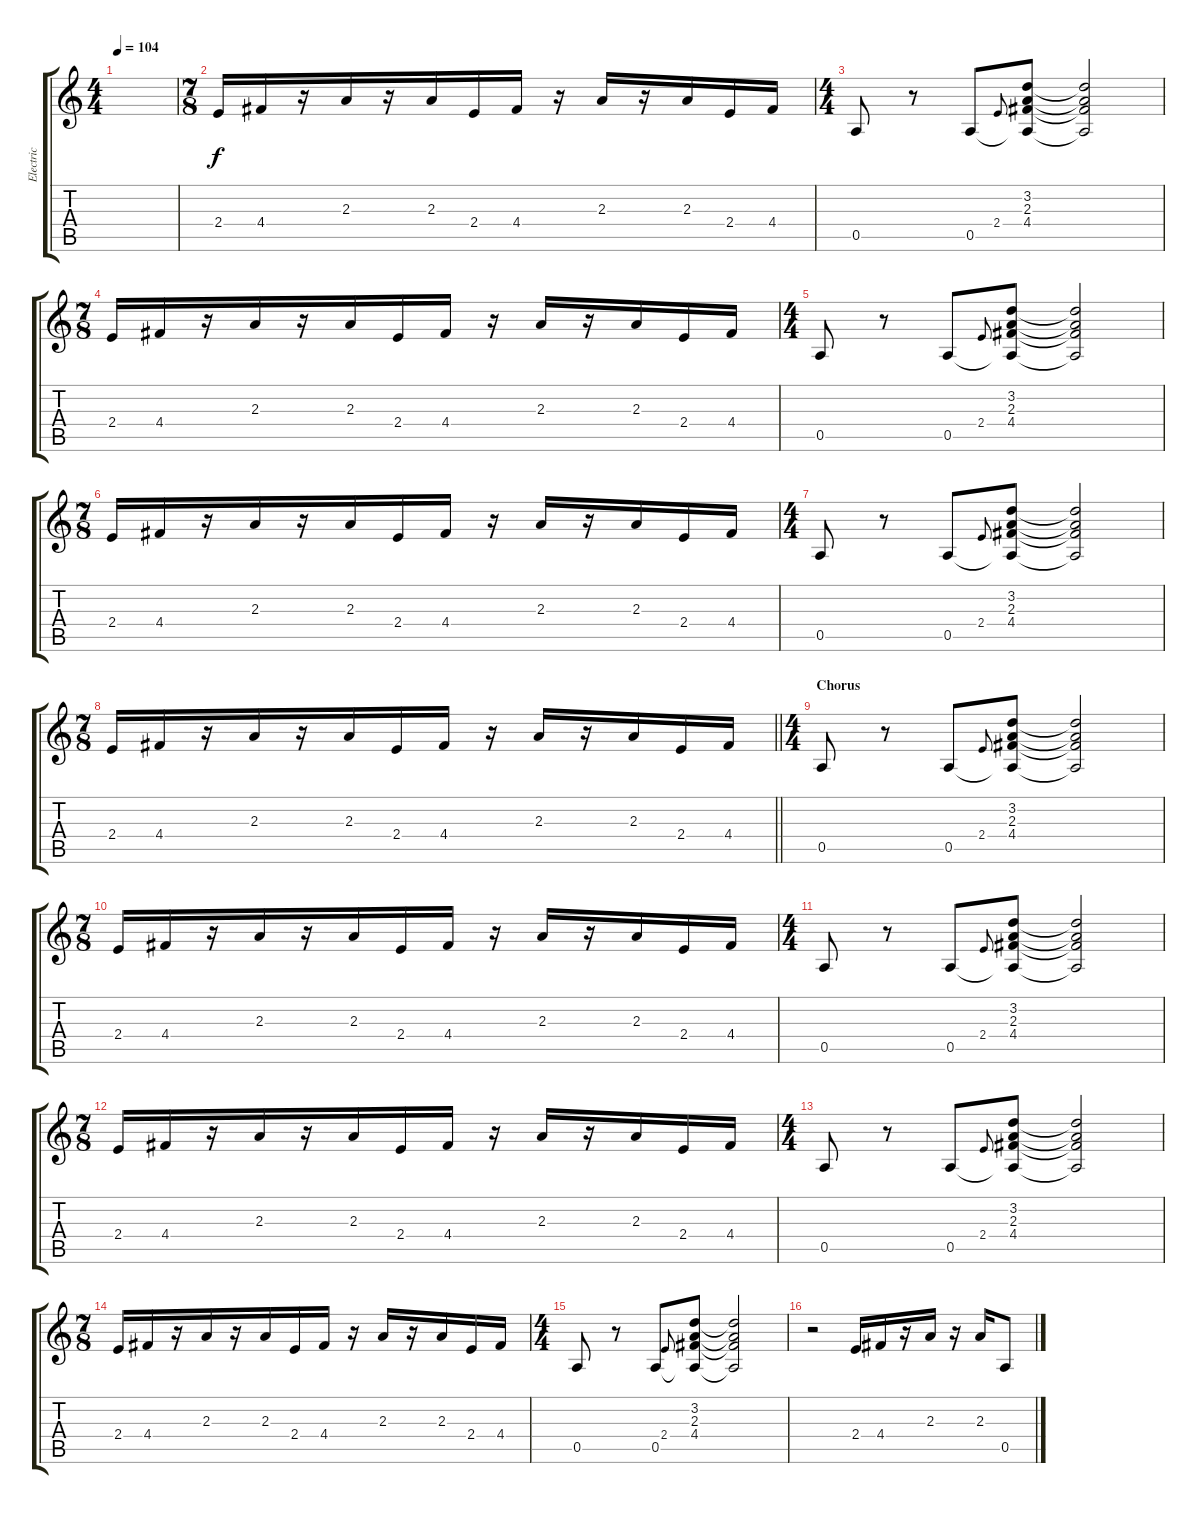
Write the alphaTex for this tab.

\track ("Electric" "Electric") {instrument distortionguitar}
\staff {score tabs}
\tuning (E4 B3 G3 D3 A2 E2) {hide}
\ts (4 4)
\tempo 104
\clef g2
\ks c
|
\ts (7 8)
2.4.16 4.4.16 r.16 2.3.16 r.16 2.3.16 2.4.16 4.4.16 r.16 2.3.16 r.16 2.3.16 2.4.16 4.4.16 |
\ts (4 4)
0.5.8 r.8 0.5.8 2.4.8{gr onbeat} (3.2 2.3 4.4 0.5{t}).8 (3.2{t} 2.3{t} 4.4{t} 0.5{t}).2 |
\ts (7 8)
2.4.16 4.4.16 r.16 2.3.16 r.16 2.3.16 2.4.16 4.4.16 r.16 2.3.16 r.16 2.3.16 2.4.16 4.4.16 |
\ts (4 4)
0.5.8 r.8 0.5.8 2.4.8{gr onbeat} (3.2 2.3 4.4 0.5{t}).8 (3.2{t} 2.3{t} 4.4{t} 0.5{t}).2 |
\ts (7 8)
2.4.16 4.4.16 r.16 2.3.16 r.16 2.3.16 2.4.16 4.4.16 r.16 2.3.16 r.16 2.3.16 2.4.16 4.4.16 |
\ts (4 4)
0.5.8 r.8 0.5.8 2.4.8{gr onbeat} (3.2 2.3 4.4 0.5{t}).8 (3.2{t} 2.3{t} 4.4{t} 0.5{t}).2 |
\ts (7 8)
\barLineRight lightlight
2.4.16 4.4.16 r.16 2.3.16 r.16 2.3.16 2.4.16 4.4.16 r.16 2.3.16 r.16 2.3.16 2.4.16 4.4.16 |
\ts (4 4)
\section ("" "Chorus")
0.5.8 r.8 0.5.8 2.4.8{gr onbeat} (3.2 2.3 4.4 0.5{t}).8 (3.2{t} 2.3{t} 4.4{t} 0.5{t}).2 |
\ts (7 8)
2.4.16 4.4.16 r.16 2.3.16 r.16 2.3.16 2.4.16 4.4.16 r.16 2.3.16 r.16 2.3.16 2.4.16 4.4.16 |
\ts (4 4)
0.5.8 r.8 0.5.8 2.4.8{gr onbeat} (3.2 2.3 4.4 0.5{t}).8 (3.2{t} 2.3{t} 4.4{t} 0.5{t}).2 |
\ts (7 8)
2.4.16 4.4.16 r.16 2.3.16 r.16 2.3.16 2.4.16 4.4.16 r.16 2.3.16 r.16 2.3.16 2.4.16 4.4.16 |
\ts (4 4)
0.5.8 r.8 0.5.8 2.4.8{gr onbeat} (3.2 2.3 4.4 0.5{t}).8 (3.2{t} 2.3{t} 4.4{t} 0.5{t}).2 |
\ts (7 8)
2.4.16 4.4.16 r.16 2.3.16 r.16 2.3.16 2.4.16 4.4.16 r.16 2.3.16 r.16 2.3.16 2.4.16 4.4.16 |
\ts (4 4)
0.5.8 r.8 0.5.8 2.4.8{gr onbeat} (3.2 2.3 4.4 0.5{t}).8 (3.2{t} 2.3{t} 4.4{t} 0.5{t}).2 |
r.2 2.4.16 4.4.16 r.16 2.3.16 r.16 2.3.16 0.5.8
